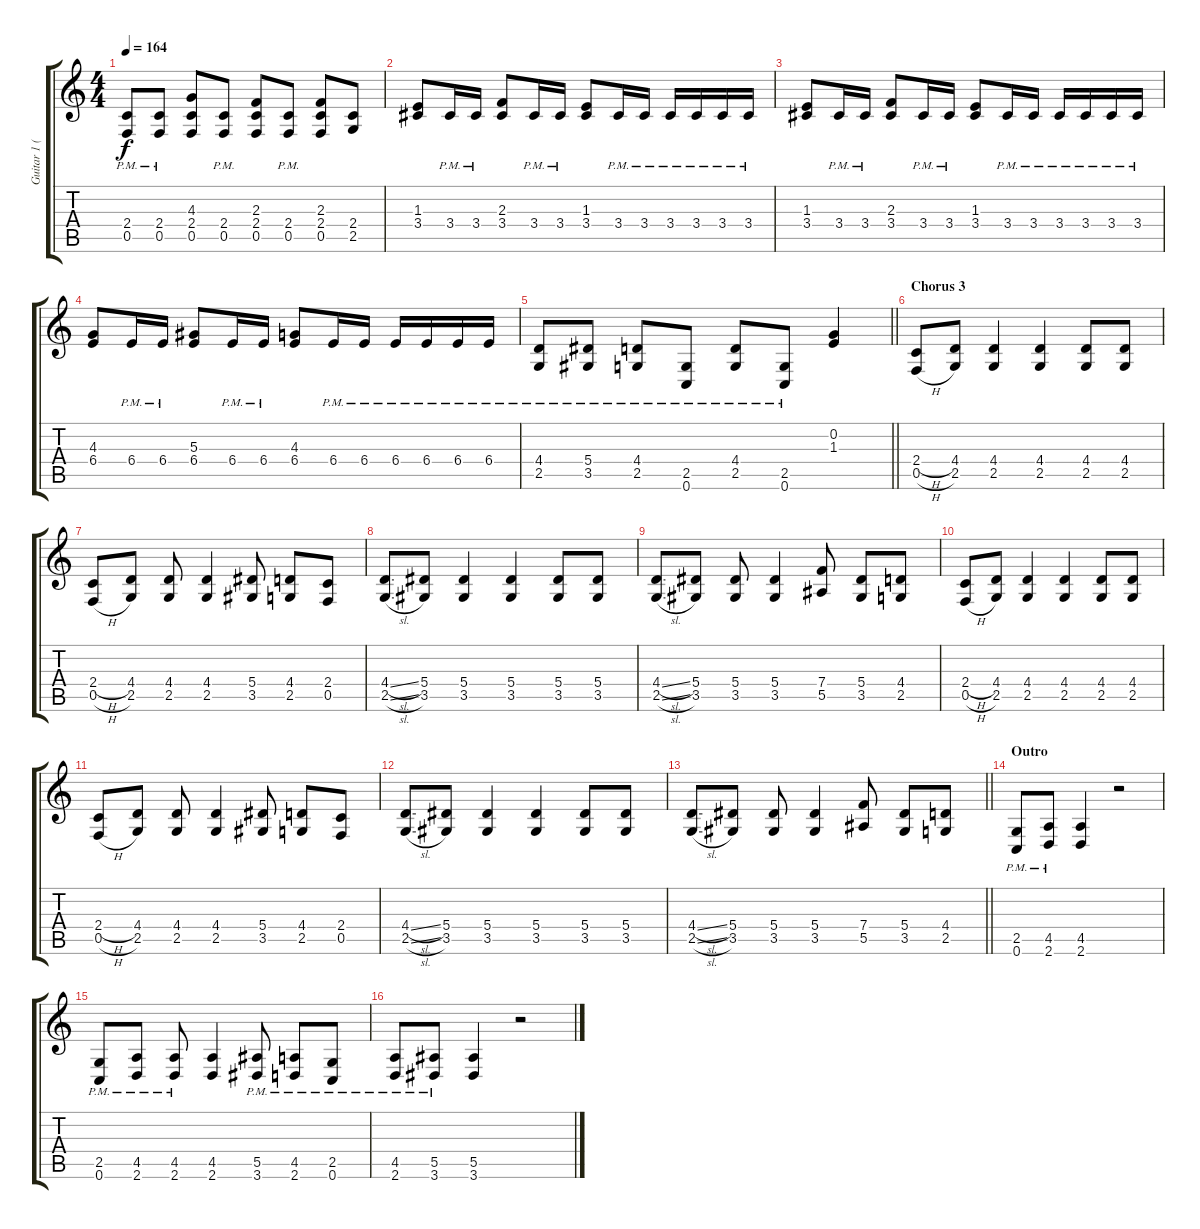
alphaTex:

\track ("Guitar 1 (Distortion)" "Guitar 1 (") {instrument distortionguitar}
\staff {score tabs}
\tuning (C4 G3 Eb3 Bb2 F2 C2) {hide}
\ts (4 4)
\tempo 164
\clef g2
\ks c
(2.4{pm} 0.5{pm}).8{dy f} (2.4{pm} 0.5{pm}).8 (4.3 2.4 0.5).8 (2.4{pm} 0.5{pm}).8 (2.3 2.4 0.5).8 (2.4{pm} 0.5{pm}).8 (2.3 2.4 0.5).8 (2.4 2.5).8 |
(1.3 3.4).8 3.4{pm}.16 3.4{pm}.16 (2.3 3.4).8 3.4{pm}.16 3.4{pm}.16 (1.3 3.4).8 3.4{pm}.16 3.4{pm}.16 3.4{pm}.16 3.4{pm}.16 3.4{pm}.16 3.4{pm}.16 |
(1.3 3.4).8 3.4{pm}.16 3.4{pm}.16 (2.3 3.4).8 3.4{pm}.16 3.4{pm}.16 (1.3 3.4).8 3.4{pm}.16 3.4{pm}.16 3.4{pm}.16 3.4{pm}.16 3.4{pm}.16 3.4{pm}.16 |
(4.3 6.4).8 6.4{pm}.16 6.4{pm}.16 (5.3 6.4).8 6.4{pm}.16 6.4{pm}.16 (4.3 6.4).8 6.4{pm}.16 6.4{pm}.16 6.4{pm}.16 6.4{pm}.16 6.4{pm}.16 6.4{pm}.16 |
\barLineRight lightlight
(4.4{pm} 2.5{pm}).8 (5.4{pm} 3.5{pm}).8 (4.4{pm} 2.5{pm}).8 (2.5{pm} 0.6{pm}).8 (4.4{pm} 2.5{pm}).8 (2.5{pm} 0.6{pm}).8 (0.2 1.3).4 |
\section ("" "Chorus 3")
(2.4{h} 0.5{h}).8 (4.4 2.5).8 (4.4 2.5).4 (4.4 2.5).4 (4.4 2.5).8 (4.4 2.5).8 |
(2.4{h} 0.5{h}).8 (4.4 2.5).8 (4.4 2.5).8 (4.4 2.5).4 (5.4 3.5).8 (4.4 2.5).8 (2.4 0.5).8 |
(4.4{sl} 2.5{sl}).8 (5.4 3.5).8 (5.4 3.5).4 (5.4 3.5).4 (5.4 3.5).8 (5.4 3.5).8 |
(4.4{sl} 2.5{sl}).8 (5.4 3.5).8 (5.4 3.5).8 (5.4 3.5).4 (7.4 5.5).8 (5.4 3.5).8 (4.4 2.5).8 |
(2.4{h} 0.5{h}).8 (4.4 2.5).8 (4.4 2.5).4 (4.4 2.5).4 (4.4 2.5).8 (4.4 2.5).8 |
(2.4{h} 0.5{h}).8 (4.4 2.5).8 (4.4 2.5).8 (4.4 2.5).4 (5.4 3.5).8 (4.4 2.5).8 (2.4 0.5).8 |
(4.4{sl} 2.5{sl}).8 (5.4 3.5).8 (5.4 3.5).4 (5.4 3.5).4 (5.4 3.5).8 (5.4 3.5).8 |
\barLineRight lightlight
(4.4{sl} 2.5{sl}).8 (5.4 3.5).8 (5.4 3.5).8 (5.4 3.5).4 (7.4 5.5).8 (5.4 3.5).8 (4.4 2.5).8 |
\section ("" "Outro")
(2.5{pm} 0.6{pm}).8 (4.5{pm} 2.6{pm}).8 (4.5 2.6).4 r.2 |
(2.5{pm} 0.6{pm}).8 (4.5{pm} 2.6{pm}).8 (4.5{pm} 2.6{pm}).8 (4.5 2.6).4 (5.5{pm} 3.6{pm}).8 (4.5{pm} 2.6{pm}).8 (2.5{pm} 0.6{pm}).8 |
(4.5{pm} 2.6{pm}).8 (5.5{pm} 3.6{pm}).8 (5.5 3.6).4 r.2
